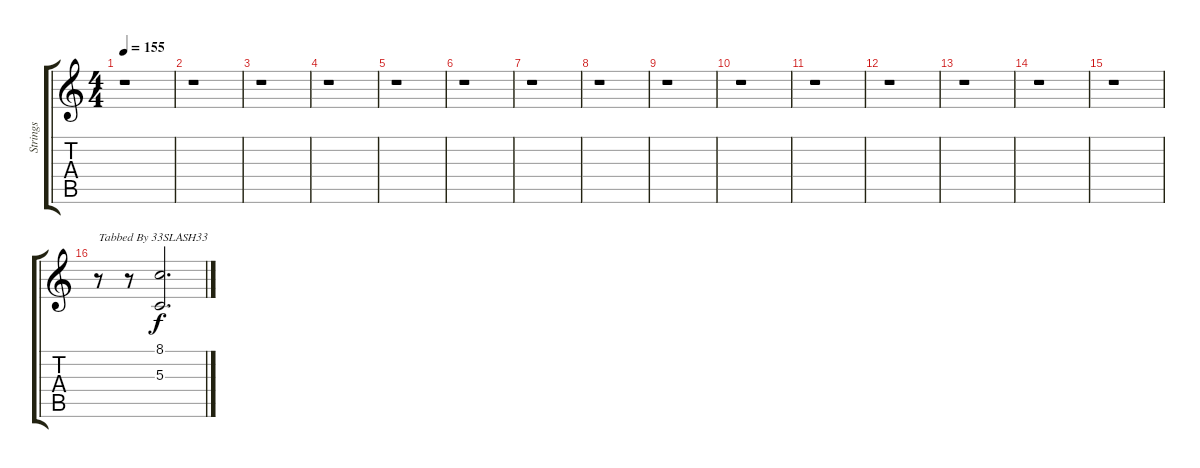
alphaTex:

\track ("Strings" "Strings") {instrument stringensemble1}
\staff {score tabs}
\tuning (E4 B3 G3 D3 A2 E2) {hide}
\ts (4 4)
\tempo 155
\clef g2
\ks c
r.1{dy f} |
r.1 |
r.1 |
r.1 |
r.1 |
r.1 |
r.1 |
r.1 |
r.1 |
r.1 |
r.1 |
r.1 |
r.1 |
r.1 |
r.1 |
r.8{txt "Tabbed By 33SLASH33"} r.8 (8.1 5.3).2{d}
